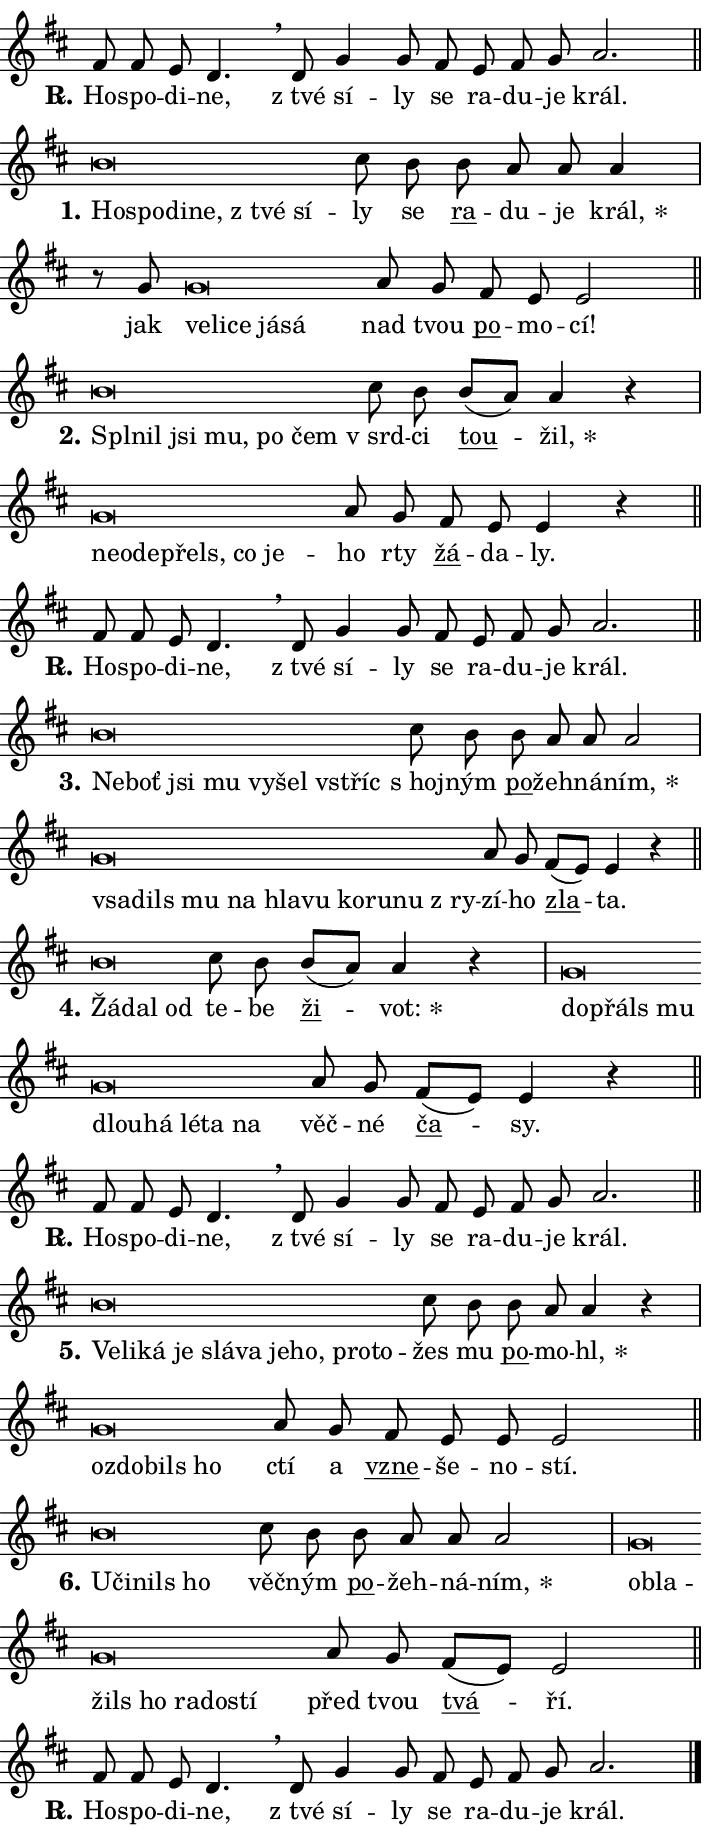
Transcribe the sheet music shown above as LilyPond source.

\version "2.24.0"
\header { tagline = "" }
\paper {
  indent = 0\cm
  top-margin = 0\cm
  right-margin = 0.13\cm % to fit lyric hyphens
  bottom-margin = 0\cm
  left-margin = 0\cm
  paper-width = 12\cm
  page-breaking = #ly:one-page-breaking
  system-system-spacing.basic-distance = #11
  score-system-spacing.basic-distance = #11
  ragged-last = ##f
}


%% Author: Thomas Morley
%% https://lists.gnu.org/archive/html/lilypond-user/2020-05/msg00002.html
#(define (line-position grob)
"Returns position of @var[grob} in current system:
   @code{'start}, if at first time-step
   @code{'end}, if at last time-step
   @code{'middle} otherwise
"
  (let* ((col (ly:item-get-column grob))
         (ln (ly:grob-object col 'left-neighbor))
         (rn (ly:grob-object col 'right-neighbor))
         (col-to-check-left (if (ly:grob? ln) ln col))
         (col-to-check-right (if (ly:grob? rn) rn col))
         (break-dir-left
           (and
             (ly:grob-property col-to-check-left 'non-musical #f)
             (ly:item-break-dir col-to-check-left)))
         (break-dir-right
           (and
             (ly:grob-property col-to-check-right 'non-musical #f)
             (ly:item-break-dir col-to-check-right))))
        (cond ((eqv? 1 break-dir-left) 'start)
              ((eqv? -1 break-dir-right) 'end)
              (else 'middle))))

#(define (tranparent-at-line-position vctor)
  (lambda (grob)
  "Relying on @code{line-position} select the relevant enry from @var{vctor}.
Used to determine transparency,"
    (case (line-position grob)
      ((end) (not (vector-ref vctor 0)))
      ((middle) (not (vector-ref vctor 1)))
      ((start) (not (vector-ref vctor 2))))))

noteHeadBreakVisibility =
#(define-music-function (break-visibility)(vector?)
"Makes @code{NoteHead}s transparent relying on @var{break-visibility}"
#{
  \override NoteHead.transparent =
    #(tranparent-at-line-position break-visibility)
#})

#(define delete-ledgers-for-transparent-note-heads
  (lambda (grob)
    "Reads whether a @code{NoteHead} is transparent.
If so this @code{NoteHead} is removed from @code{'note-heads} from
@var{grob}, which is supposed to be @code{LedgerLineSpanner}.
As a result ledgers are not printed for this @code{NoteHead}"
    (let* ((nhds-array (ly:grob-object grob 'note-heads))
           (nhds-list
             (if (ly:grob-array? nhds-array)
                 (ly:grob-array->list nhds-array)
                 '()))
           ;; Relies on the transparent-property being done before
           ;; Staff.LedgerLineSpanner.after-line-breaking is executed.
           ;; This is fragile ...
           (to-keep
             (remove
               (lambda (nhd)
                 (ly:grob-property nhd 'transparent #f))
               nhds-list)))
      ;; TODO find a better method to iterate over grob-arrays, similiar
      ;; to filter/remove etc for lists
      ;; For now rebuilt from scratch
      (set! (ly:grob-object grob 'note-heads)  '())
      (for-each
        (lambda (nhd)
          (ly:pointer-group-interface::add-grob grob 'note-heads nhd))
        to-keep))))

squashNotes = {
  \override NoteHead.X-extent = #'(-0.2 . 0.2)
  \override NoteHead.Y-extent = #'(-0.75 . 0)
  \override NoteHead.stencil =
    #(lambda (grob)
       (let ((pos (ly:grob-property grob 'staff-position)))
         (begin
           (if (< pos -7) (display "ERROR: Lower brevis then expected\n") (display ""))
           (if (<= pos -6) ly:text-interface::print ly:note-head::print))))
}
unSquashNotes = {
  \revert NoteHead.X-extent
  \revert NoteHead.Y-extent
  \revert NoteHead.stencil
}

hideNotes = \noteHeadBreakVisibility #begin-of-line-visible
unHideNotes = \noteHeadBreakVisibility #all-visible

% work-around for resetting accidentals
% https://lilypond.org/doc/v2.23/Documentation/notation/displaying-rhythms#unmetered-music
cadenzaMeasure = {
  \cadenzaOff
  \partial 1024 s1024
  \cadenzaOn
}

#(define-markup-command (accent layout props text) (markup?)
  "Underline accented syllable"
  (interpret-markup layout props
    #{\markup \override #'(offset . 4.3) \underline { #text }#}))

responsum = \markup \concat {
  "R" \hspace #-1.05 \path #0.1 #'((moveto 0 0.07) (lineto 0.9 0.8)) \hspace #0.05 "."
}

spaceSize = #0.6828661417322834 % exact space size for TeX Gyre Schola

\layout {
  \context {
    \Staff
    \remove "Time_signature_engraver"
    \override LedgerLineSpanner.after-line-breaking = #delete-ledgers-for-transparent-note-heads
  }
  \context {
    \Lyrics {
      \override LyricSpace.minimum-distance = \spaceSize
      \override LyricText.font-name = #"TeX Gyre Schola"
      \override LyricText.font-size = 1
      \override StanzaNumber.font-name = #"TeX Gyre Schola Bold"
      \override StanzaNumber.font-size = 1
    }
  }
  \context {
    \Score 
    \override NoteHead.text =
      #(lambda (grob) 
        (let ((pos (ly:grob-property grob 'staff-position)))
          #{\markup {
            \combine
              \halign #-0.55 \raise #(if (= pos -6) 0 0.5) \override #'(thickness . 2) \draw-line #'(3.2 . 0)
              \musicglyph "noteheads.sM1"
          }#}))
  }
}

% magnetic-lyrics.ily
%
%   written by
%     Jean Abou Samra <jean@abou-samra.fr>
%     Werner Lemberg <wl@gnu.org>
%
%   adapted by
%     Jiri Hon <jiri.hon@gmail.com>
%
% Version 2022-Apr-15

% https://www.mail-archive.com/lilypond-user@gnu.org/msg149350.html

#(define (Left_hyphen_pointer_engraver context)
   "Collect syllable-hyphen-syllable occurrences in lyrics and store
them in properties.  This engraver only looks to the left.  For
example, if the lyrics input is @code{foo -- bar}, it does the
following.

@itemize @bullet
@item
Set the @code{text} property of the @code{LyricHyphen} grob between
@q{foo} and @q{bar} to @code{foo}.

@item
Set the @code{left-hyphen} property of the @code{LyricText} grob with
text @q{foo} to the @code{LyricHyphen} grob between @q{foo} and
@q{bar}.
@end itemize

Use this auxiliary engraver in combination with the
@code{lyric-@/text::@/apply-@/magnetic-@/offset!} hook."
   (let ((hyphen #f)
         (text #f))
     (make-engraver
      (acknowledgers
       ((lyric-syllable-interface engraver grob source-engraver)
        (set! text grob)))
      (end-acknowledgers
       ((lyric-hyphen-interface engraver grob source-engraver)
        ;(when (not (grob::has-interface grob 'lyric-space-interface))
          (set! hyphen grob)));)
      ((stop-translation-timestep engraver)
       (when (and text hyphen)
         (ly:grob-set-object! text 'left-hyphen hyphen))
       (set! text #f)
       (set! hyphen #f)))))

#(define (lyric-text::apply-magnetic-offset! grob)
   "If the space between two syllables is less than the value in
property @code{LyricText@/.details@/.squash-threshold}, move the right
syllable to the left so that it gets concatenated with the left
syllable.

Use this function as a hook for
@code{LyricText@/.after-@/line-@/breaking} if the
@code{Left_@/hyphen_@/pointer_@/engraver} is active."
   (let ((hyphen (ly:grob-object grob 'left-hyphen #f)))
     (when hyphen
       (let ((left-text (ly:spanner-bound hyphen LEFT)))
         (when (grob::has-interface left-text 'lyric-syllable-interface)
           (let* ((common (ly:grob-common-refpoint grob left-text X))
                  (this-x-ext (ly:grob-extent grob common X))
                  (left-x-ext
                   (begin
                     ;; Trigger magnetism for left-text.
                     (ly:grob-property left-text 'after-line-breaking)
                     (ly:grob-extent left-text common X)))
                  ;; `delta` is the gap width between two syllables.
                  (delta (- (interval-start this-x-ext)
                            (interval-end left-x-ext)))
                  (details (ly:grob-property grob 'details))
                  (threshold (assoc-get 'squash-threshold details 0.2)))
             (when (< delta threshold)
               (let* (;; We have to manipulate the input text so that
                      ;; ligatures crossing syllable boundaries are not
                      ;; disabled.  For languages based on the Latin
                      ;; script this is essentially a beautification.
                      ;; However, for non-Western scripts it can be a
                      ;; necessity.
                      (lt (ly:grob-property left-text 'text))
                      (rt (ly:grob-property grob 'text))
                      (is-space (grob::has-interface hyphen 'lyric-space-interface))
                      (space (if is-space " " ""))
                      (extra-delta (if is-space spaceSize 0))
                      ;; Append new syllable.
                      (ltrt-space (if (and (string? lt) (string? rt))
                                (string-append lt space rt)
                                (make-concat-markup (list lt space rt))))
                      ;; Right-align `ltrt` to the right side.
                      (ltrt-space-markup (grob-interpret-markup
                               grob
                               (make-translate-markup
                                (cons (interval-length this-x-ext) 0)
                                (make-right-align-markup ltrt-space)))))
                 (begin
                   ;; Don't print `left-text`.
                   (ly:grob-set-property! left-text 'stencil #f)
                   ;; Set text and stencil (which holds all collected
                   ;; syllables so far) and shift it to the left.
                   (ly:grob-set-property! grob 'text ltrt-space)
                   (ly:grob-set-property! grob 'stencil ltrt-space-markup)
                   (ly:grob-translate-axis! grob (- (- delta extra-delta)) X))))))))))


#(define (lyric-hyphen::displace-bounds-first grob)
   ;; Make very sure this callback isn't triggered too early.
   (let ((left (ly:spanner-bound grob LEFT))
         (right (ly:spanner-bound grob RIGHT)))
     (ly:grob-property left 'after-line-breaking)
     (ly:grob-property right 'after-line-breaking)
     (ly:lyric-hyphen::print grob)))

squashThreshold = #0.4

\layout {
  \context {
    \Lyrics
    \consists #Left_hyphen_pointer_engraver
    \override LyricText.after-line-breaking =
      #lyric-text::apply-magnetic-offset!
    \override LyricHyphen.stencil = #lyric-hyphen::displace-bounds-first
    \override LyricText.details.squash-threshold = \squashThreshold
    \override LyricHyphen.minimum-distance = 0
    \override LyricHyphen.minimum-length = \squashThreshold
  }
}

squashText = \override LyricText.details.squash-threshold = 9999
unSquashText = \override LyricText.details.squash-threshold = \squashThreshold

leftText = \override LyricText.self-alignment-X = #LEFT
unLeftText = \revert LyricText.self-alignment-X

starOffset = #(lambda (grob) 
                (let ((x_offset (ly:self-alignment-interface::aligned-on-x-parent grob)))
                  (if (= x_offset 0) 0 (+ x_offset 1.2))))

star = #(define-music-function (syllable)(string?)
"Append star separator at the end of a syllable"
#{
  \once \override LyricText.X-offset = #starOffset
  \lyricmode { \markup {
    #syllable
    \override #'((font-name . "TeX Gyre Schola Bold")) \hspace #0.2 \lower #0.65 \larger "*"
  } }
#})

starAccent = #(define-music-function (syllable)(string?)
"Append star separator at the end of a syllable and make accent"
#{
  \once \override LyricText.X-offset = #starOffset
  \lyricmode { \markup {
    \accent #syllable
    \override #'((font-name . "TeX Gyre Schola Bold")) \hspace #0.2 \lower #0.65 \larger "*"
  } }
#})

breath = #(define-music-function (syllable)(string?)
"Append breathing indicator at the end of a syllable"
#{
  \lyricmode { \markup { #syllable "+" } }
#})

optionalBreath = #(define-music-function (syllable)(string?)
"Append optional breathing indicator at the end of a syllable"
#{
  \lyricmode { \markup { #syllable "(+)" } }
#})


\score {
    <<
        \new Voice = "melody" { \cadenzaOn \key d \major \relative { fis'8 fis e d4. \breathe d8 \bar "" g4 g8 fis \bar "" e fis g a2. \cadenzaMeasure \bar "||" \break } }
        \new Lyrics \lyricsto "melody" { \lyricmode { \set stanza = \responsum
Ho -- spo -- di -- ne, "z tvé" sí -- ly se ra -- du -- je král. } }
    >>
    \layout {}
}

\score {
    <<
        \new Voice = "melody" { \cadenzaOn \key d \major \relative { \squashNotes b'\breve*1/16 \hideNotes \breve*1/16 \bar "" \breve*1/16 \bar "" \breve*1/16 \bar "" \breve*1/16 \breve*1/16 \bar "" \unHideNotes \unSquashNotes cis8 b \bar "" b a a a4 \cadenzaMeasure \bar "|" r8 g8 \squashNotes g\breve*1/16 \hideNotes \breve*1/16 \bar "" \breve*1/16 \bar "" \breve*1/16 \breve*1/16 \bar "" \unHideNotes \unSquashNotes a8 g \bar "" fis e e2 \cadenzaMeasure \bar "||" \break } }
        \new Lyrics \lyricsto "melody" { \lyricmode { \set stanza = "1."
\leftText Ho -- \squashText spo -- di -- ne, "z tvé" sí -- \unLeftText \unSquashText ly se \markup \accent ra -- du -- je \star král, jak \leftText ve -- \squashText li -- ce já -- sá \unLeftText \unSquashText nad tvou \markup \accent po -- mo -- cí! } }
    >>
    \layout {}
}

\score {
    <<
        \new Voice = "melody" { \cadenzaOn \key d \major \relative { \squashNotes b'\breve*1/16 \hideNotes \breve*1/16 \bar "" \breve*1/16 \bar "" \breve*1/16 \bar "" \breve*1/16 \breve*1/16 \bar "" \unHideNotes \unSquashNotes cis8 b \bar "" b[( a)] a4 r \cadenzaMeasure \bar "|" \squashNotes g\breve*1/16 \hideNotes \breve*1/16 \bar "" \breve*1/16 \bar "" \breve*1/16 \bar "" \breve*1/16 \breve*1/16 \bar "" \unHideNotes \unSquashNotes a8 g \bar "" fis e e4 r \cadenzaMeasure \bar "||" \break } }
        \new Lyrics \lyricsto "melody" { \lyricmode { \set stanza = "2."
\leftText Spl -- \squashText nil jsi mu, po čem \unLeftText \unSquashText "v srd" -- ci \markup \accent tou -- \star žil, \leftText ne -- \squashText o -- de -- přels, co je -- \unLeftText \unSquashText ho rty \markup \accent žá -- da -- ly. } }
    >>
    \layout {}
}

\score {
    <<
        \new Voice = "melody" { \cadenzaOn \key d \major \relative { fis'8 fis e d4. \breathe d8 \bar "" g4 g8 fis \bar "" e fis g a2. \cadenzaMeasure \bar "||" \break } }
        \new Lyrics \lyricsto "melody" { \lyricmode { \set stanza = \responsum
Ho -- spo -- di -- ne, "z tvé" sí -- ly se ra -- du -- je král. } }
    >>
    \layout {}
}

\score {
    <<
        \new Voice = "melody" { \cadenzaOn \key d \major \relative { \squashNotes b'\breve*1/16 \hideNotes \breve*1/16 \bar "" \breve*1/16 \bar "" \breve*1/16 \bar "" \breve*1/16 \bar "" \breve*1/16 \breve*1/16 \bar "" \unHideNotes \unSquashNotes cis8 b \bar "" b a a a2 \cadenzaMeasure \bar "|" \squashNotes g\breve*1/16 \hideNotes \breve*1/16 \bar "" \breve*1/16 \bar "" \breve*1/16 \bar "" \breve*1/16 \bar "" \breve*1/16 \bar "" \breve*1/16 \bar "" \breve*1/16 \bar "" \breve*1/16 \breve*1/16 \bar "" \unHideNotes \unSquashNotes a8 g \bar "" fis[( e)] e4 r \cadenzaMeasure \bar "||" \break } }
        \new Lyrics \lyricsto "melody" { \lyricmode { \set stanza = "3."
\leftText Ne -- \squashText boť jsi mu vy -- šel vstříc \unLeftText \unSquashText "s hoj" -- ným \markup \accent po -- žeh -- ná -- \star ním, \leftText vsa -- \squashText dils mu na hla -- vu ko -- ru -- nu "z ry" -- \unLeftText \unSquashText zí -- ho \markup \accent zla -- ta. } }
    >>
    \layout {}
}

\score {
    <<
        \new Voice = "melody" { \cadenzaOn \key d \major \relative { \squashNotes b'\breve*1/16 \hideNotes \breve*1/16 \breve*1/16 \bar "" \unHideNotes \unSquashNotes cis8 b \bar "" b[( a)] a4 r \cadenzaMeasure \bar "|" \squashNotes g\breve*1/16 \hideNotes \breve*1/16 \bar "" \breve*1/16 \bar "" \breve*1/16 \bar "" \breve*1/16 \bar "" \breve*1/16 \bar "" \breve*1/16 \breve*1/16 \bar "" \unHideNotes \unSquashNotes a8 g \bar "" fis[( e)] e4 r \cadenzaMeasure \bar "||" \break } }
        \new Lyrics \lyricsto "melody" { \lyricmode { \set stanza = "4."
\leftText Žá -- \squashText dal od \unLeftText \unSquashText te -- be \markup \accent ži -- \star vot: \leftText do -- \squashText přáls mu dlou -- há lé -- ta na \unLeftText \unSquashText věč -- né \markup \accent ča -- sy. } }
    >>
    \layout {}
}

\score {
    <<
        \new Voice = "melody" { \cadenzaOn \key d \major \relative { fis'8 fis e d4. \breathe d8 \bar "" g4 g8 fis \bar "" e fis g a2. \cadenzaMeasure \bar "||" \break } }
        \new Lyrics \lyricsto "melody" { \lyricmode { \set stanza = \responsum
Ho -- spo -- di -- ne, "z tvé" sí -- ly se ra -- du -- je král. } }
    >>
    \layout {}
}

\score {
    <<
        \new Voice = "melody" { \cadenzaOn \key d \major \relative { \squashNotes b'\breve*1/16 \hideNotes \breve*1/16 \bar "" \breve*1/16 \bar "" \breve*1/16 \bar "" \breve*1/16 \bar "" \breve*1/16 \bar "" \breve*1/16 \bar "" \breve*1/16 \bar "" \breve*1/16 \breve*1/16 \bar "" \unHideNotes \unSquashNotes cis8 b \bar "" b a a4 r \cadenzaMeasure \bar "|" \squashNotes g\breve*1/16 \hideNotes \breve*1/16 \bar "" \breve*1/16 \breve*1/16 \bar "" \unHideNotes \unSquashNotes a8 g \bar "" fis e e e2 \cadenzaMeasure \bar "||" \break } }
        \new Lyrics \lyricsto "melody" { \lyricmode { \set stanza = "5."
\leftText Ve -- \squashText li -- ká je slá -- va je -- ho, pro -- to -- \unLeftText \unSquashText žes mu \markup \accent po -- mo -- \star hl, \leftText oz -- \squashText do -- bils ho \unLeftText \unSquashText ctí a \markup \accent vzne -- še -- no -- stí. } }
    >>
    \layout {}
}

\score {
    <<
        \new Voice = "melody" { \cadenzaOn \key d \major \relative { \squashNotes b'\breve*1/16 \hideNotes \breve*1/16 \bar "" \breve*1/16 \breve*1/16 \bar "" \unHideNotes \unSquashNotes cis8 b \bar "" b a a a2 \cadenzaMeasure \bar "|" \squashNotes g\breve*1/16 \hideNotes \breve*1/16 \bar "" \breve*1/16 \bar "" \breve*1/16 \bar "" \breve*1/16 \bar "" \breve*1/16 \breve*1/16 \bar "" \unHideNotes \unSquashNotes a8 g \bar "" fis[( e)] e2 \cadenzaMeasure \bar "||" \break } }
        \new Lyrics \lyricsto "melody" { \lyricmode { \set stanza = "6."
\leftText U -- \squashText či -- nils ho \unLeftText \unSquashText věč -- ným \markup \accent po -- žeh -- ná -- \star ním, \leftText ob -- \squashText la -- žils ho ra -- do -- stí \unLeftText \unSquashText před tvou \markup \accent tvá -- ří. } }
    >>
    \layout {}
}

\score {
    <<
        \new Voice = "melody" { \cadenzaOn \key d \major \relative { fis'8 fis e d4. \breathe d8 \bar "" g4 g8 fis \bar "" e fis g a2. \cadenzaMeasure \bar "||" \break } \bar "|." }
        \new Lyrics \lyricsto "melody" { \lyricmode { \set stanza = \responsum
Ho -- spo -- di -- ne, "z tvé" sí -- ly se ra -- du -- je král. } }
    >>
    \layout {}
}
